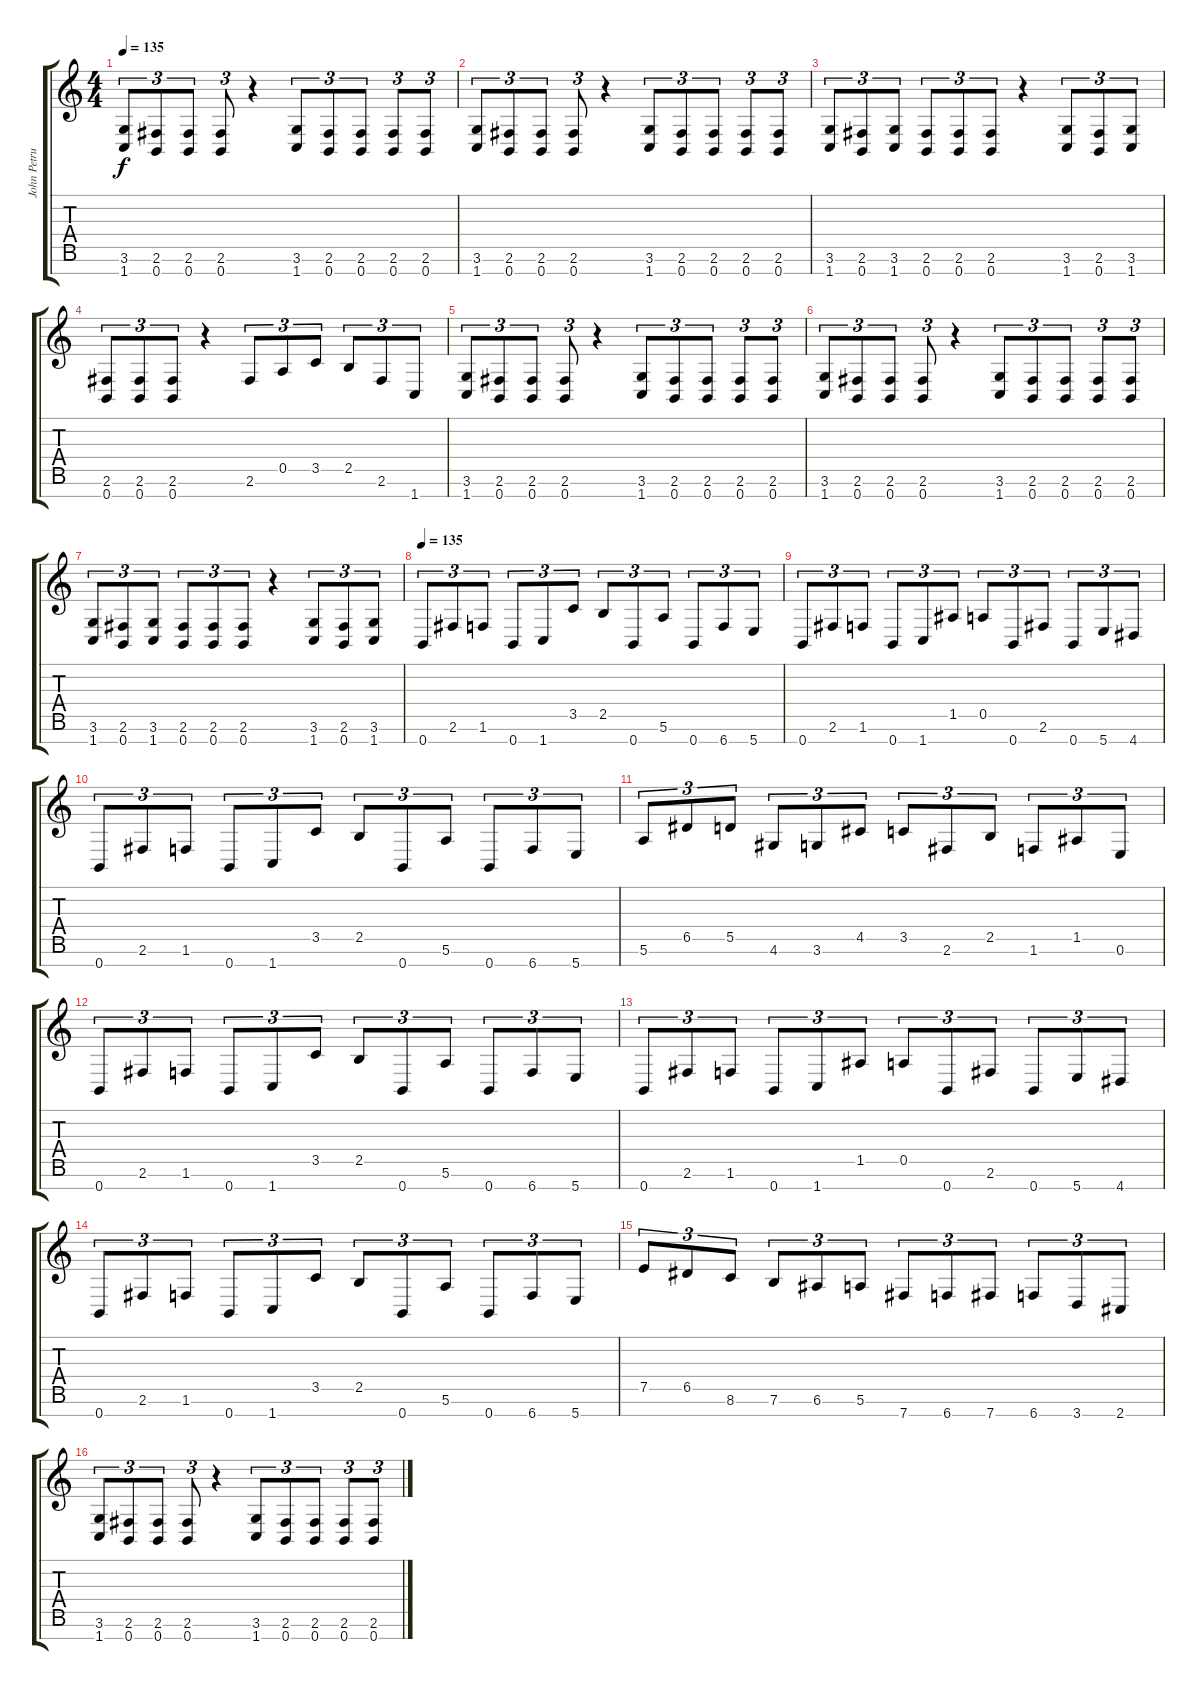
\track ("John Petrucci Rhythm" "John Petru") {instrument distortionguitar}
\staff {score tabs}
\tuning (E4 B3 G3 D3 A2 E2 B1) {hide}
\ts (4 4)
\tempo 135
\clef g2
\ks c
(3.6 1.7).8{tu (3 2) dy f} (2.6 0.7).8{tu (3 2)} (2.6 0.7).8{tu (3 2)} (2.6 0.7).8{tu (3 2)} r.4 (3.6 1.7).8{tu (3 2)} (2.6 0.7).8{tu (3 2)} (2.6 0.7).8{tu (3 2)} (2.6 0.7).8{tu (3 2)} (2.6 0.7).8{tu (3 2)} |
(3.6 1.7).8{tu (3 2)} (2.6 0.7).8{tu (3 2)} (2.6 0.7).8{tu (3 2)} (2.6 0.7).8{tu (3 2)} r.4 (3.6 1.7).8{tu (3 2)} (2.6 0.7).8{tu (3 2)} (2.6 0.7).8{tu (3 2)} (2.6 0.7).8{tu (3 2)} (2.6 0.7).8{tu (3 2)} |
(3.6 1.7).8{tu (3 2)} (2.6 0.7).8{tu (3 2)} (3.6 1.7).8{tu (3 2)} (2.6 0.7).8{tu (3 2)} (2.6 0.7).8{tu (3 2)} (2.6 0.7).8{tu (3 2)} r.4 (3.6 1.7).8{tu (3 2)} (2.6 0.7).8{tu (3 2)} (3.6 1.7).8{tu (3 2)} |
(2.6 0.7).8{tu (3 2)} (2.6 0.7).8{tu (3 2)} (2.6 0.7).8{tu (3 2)} r.4 2.6.8{tu (3 2)} 0.5.8{tu (3 2)} 3.5.8{tu (3 2)} 2.5.8{tu (3 2)} 2.6.8{tu (3 2)} 1.7.8{tu (3 2)} |
(3.6 1.7).8{tu (3 2)} (2.6 0.7).8{tu (3 2)} (2.6 0.7).8{tu (3 2)} (2.6 0.7).8{tu (3 2)} r.4 (3.6 1.7).8{tu (3 2)} (2.6 0.7).8{tu (3 2)} (2.6 0.7).8{tu (3 2)} (2.6 0.7).8{tu (3 2)} (2.6 0.7).8{tu (3 2)} |
(3.6 1.7).8{tu (3 2)} (2.6 0.7).8{tu (3 2)} (2.6 0.7).8{tu (3 2)} (2.6 0.7).8{tu (3 2)} r.4 (3.6 1.7).8{tu (3 2)} (2.6 0.7).8{tu (3 2)} (2.6 0.7).8{tu (3 2)} (2.6 0.7).8{tu (3 2)} (2.6 0.7).8{tu (3 2)} |
(3.6 1.7).8{tu (3 2)} (2.6 0.7).8{tu (3 2)} (3.6 1.7).8{tu (3 2)} (2.6 0.7).8{tu (3 2)} (2.6 0.7).8{tu (3 2)} (2.6 0.7).8{tu (3 2)} r.4 (3.6 1.7).8{tu (3 2)} (2.6 0.7).8{tu (3 2)} (3.6 1.7).8{tu (3 2)} |
\tempo 135
0.7.8{tu (3 2)} 2.6.8{tu (3 2)} 1.6.8{tu (3 2)} 0.7.8{tu (3 2)} 1.7.8{tu (3 2)} 3.5.8{tu (3 2)} 2.5.8{tu (3 2)} 0.7.8{tu (3 2)} 5.6.8{tu (3 2)} 0.7.8{tu (3 2)} 6.7.8{tu (3 2)} 5.7.8{tu (3 2)} |
0.7.8{tu (3 2)} 2.6.8{tu (3 2)} 1.6.8{tu (3 2)} 0.7.8{tu (3 2)} 1.7.8{tu (3 2)} 1.5.8{tu (3 2)} 0.5.8{tu (3 2)} 0.7.8{tu (3 2)} 2.6.8{tu (3 2)} 0.7.8{tu (3 2)} 5.7.8{tu (3 2)} 4.7.8{tu (3 2)} |
0.7.8{tu (3 2)} 2.6.8{tu (3 2)} 1.6.8{tu (3 2)} 0.7.8{tu (3 2)} 1.7.8{tu (3 2)} 3.5.8{tu (3 2)} 2.5.8{tu (3 2)} 0.7.8{tu (3 2)} 5.6.8{tu (3 2)} 0.7.8{tu (3 2)} 6.7.8{tu (3 2)} 5.7.8{tu (3 2)} |
5.6.8{tu (3 2)} 6.5.8{tu (3 2)} 5.5.8{tu (3 2)} 4.6.8{tu (3 2)} 3.6.8{tu (3 2)} 4.5.8{tu (3 2)} 3.5.8{tu (3 2)} 2.6.8{tu (3 2)} 2.5.8{tu (3 2)} 1.6.8{tu (3 2)} 1.5.8{tu (3 2)} 0.6.8{tu (3 2)} |
0.7.8{tu (3 2)} 2.6.8{tu (3 2)} 1.6.8{tu (3 2)} 0.7.8{tu (3 2)} 1.7.8{tu (3 2)} 3.5.8{tu (3 2)} 2.5.8{tu (3 2)} 0.7.8{tu (3 2)} 5.6.8{tu (3 2)} 0.7.8{tu (3 2)} 6.7.8{tu (3 2)} 5.7.8{tu (3 2)} |
0.7.8{tu (3 2)} 2.6.8{tu (3 2)} 1.6.8{tu (3 2)} 0.7.8{tu (3 2)} 1.7.8{tu (3 2)} 1.5.8{tu (3 2)} 0.5.8{tu (3 2)} 0.7.8{tu (3 2)} 2.6.8{tu (3 2)} 0.7.8{tu (3 2)} 5.7.8{tu (3 2)} 4.7.8{tu (3 2)} |
0.7.8{tu (3 2)} 2.6.8{tu (3 2)} 1.6.8{tu (3 2)} 0.7.8{tu (3 2)} 1.7.8{tu (3 2)} 3.5.8{tu (3 2)} 2.5.8{tu (3 2)} 0.7.8{tu (3 2)} 5.6.8{tu (3 2)} 0.7.8{tu (3 2)} 6.7.8{tu (3 2)} 5.7.8{tu (3 2)} |
7.5.8{tu (3 2)} 6.5.8{tu (3 2)} 8.6.8{tu (3 2)} 7.6.8{tu (3 2)} 6.6.8{tu (3 2)} 5.6.8{tu (3 2)} 7.7.8{tu (3 2)} 6.7.8{tu (3 2)} 7.7.8{tu (3 2)} 6.7.8{tu (3 2)} 3.7.8{tu (3 2)} 2.7.8{tu (3 2)} |
(3.6 1.7).8{tu (3 2)} (2.6 0.7).8{tu (3 2)} (2.6 0.7).8{tu (3 2)} (2.6 0.7).8{tu (3 2)} r.4 (3.6 1.7).8{tu (3 2)} (2.6 0.7).8{tu (3 2)} (2.6 0.7).8{tu (3 2)} (2.6 0.7).8{tu (3 2)} (2.6 0.7).8{tu (3 2)}
